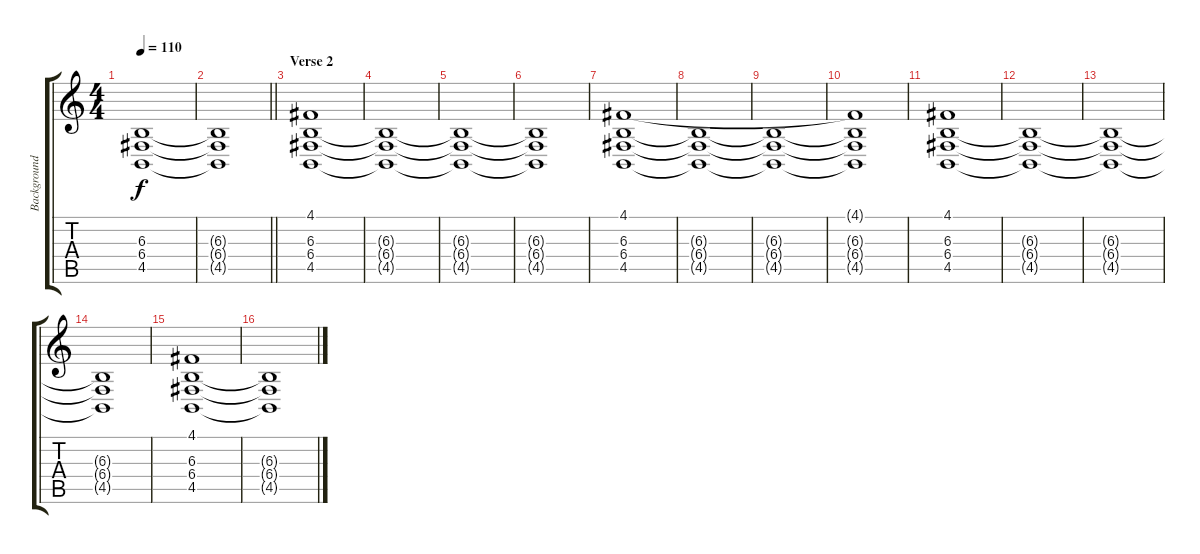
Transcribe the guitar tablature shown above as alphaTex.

\track ("Background" "Background") {instrument pad2warm}
\staff {score tabs}
\tuning (D4 A3 F3 C3 G2 D2) {hide}
\ts (4 4)
\tempo 110
\clef g2
\ks c
(6.3{t} 6.4{t} 4.5{t}).1{dy f} |
\barLineRight lightlight
(6.3{t} 6.4{t} 4.5{t}).1 |
\section ("" "Verse 2")
(4.1 6.3 6.4 4.5).1 |
(6.3{t} 6.4{t} 4.5{t}).1 |
(6.3{t} 6.4{t} 4.5{t}).1 |
(6.3{t} 6.4{t} 4.5{t}).1 |
(4.1 6.3 6.4 4.5).1 |
(6.3{t} 6.4{t} 4.5{t}).1 |
(6.3{t} 6.4{t} 4.5{t}).1 |
(4.1{t} 6.3{t} 6.4{t} 4.5{t}).1 |
(4.1 6.3 6.4 4.5).1 |
(6.3{t} 6.4{t} 4.5{t}).1 |
(6.3{t} 6.4{t} 4.5{t}).1 |
(6.3{t} 6.4{t} 4.5{t}).1 |
(4.1 6.3 6.4 4.5).1 |
(6.3{t} 6.4{t} 4.5{t}).1
